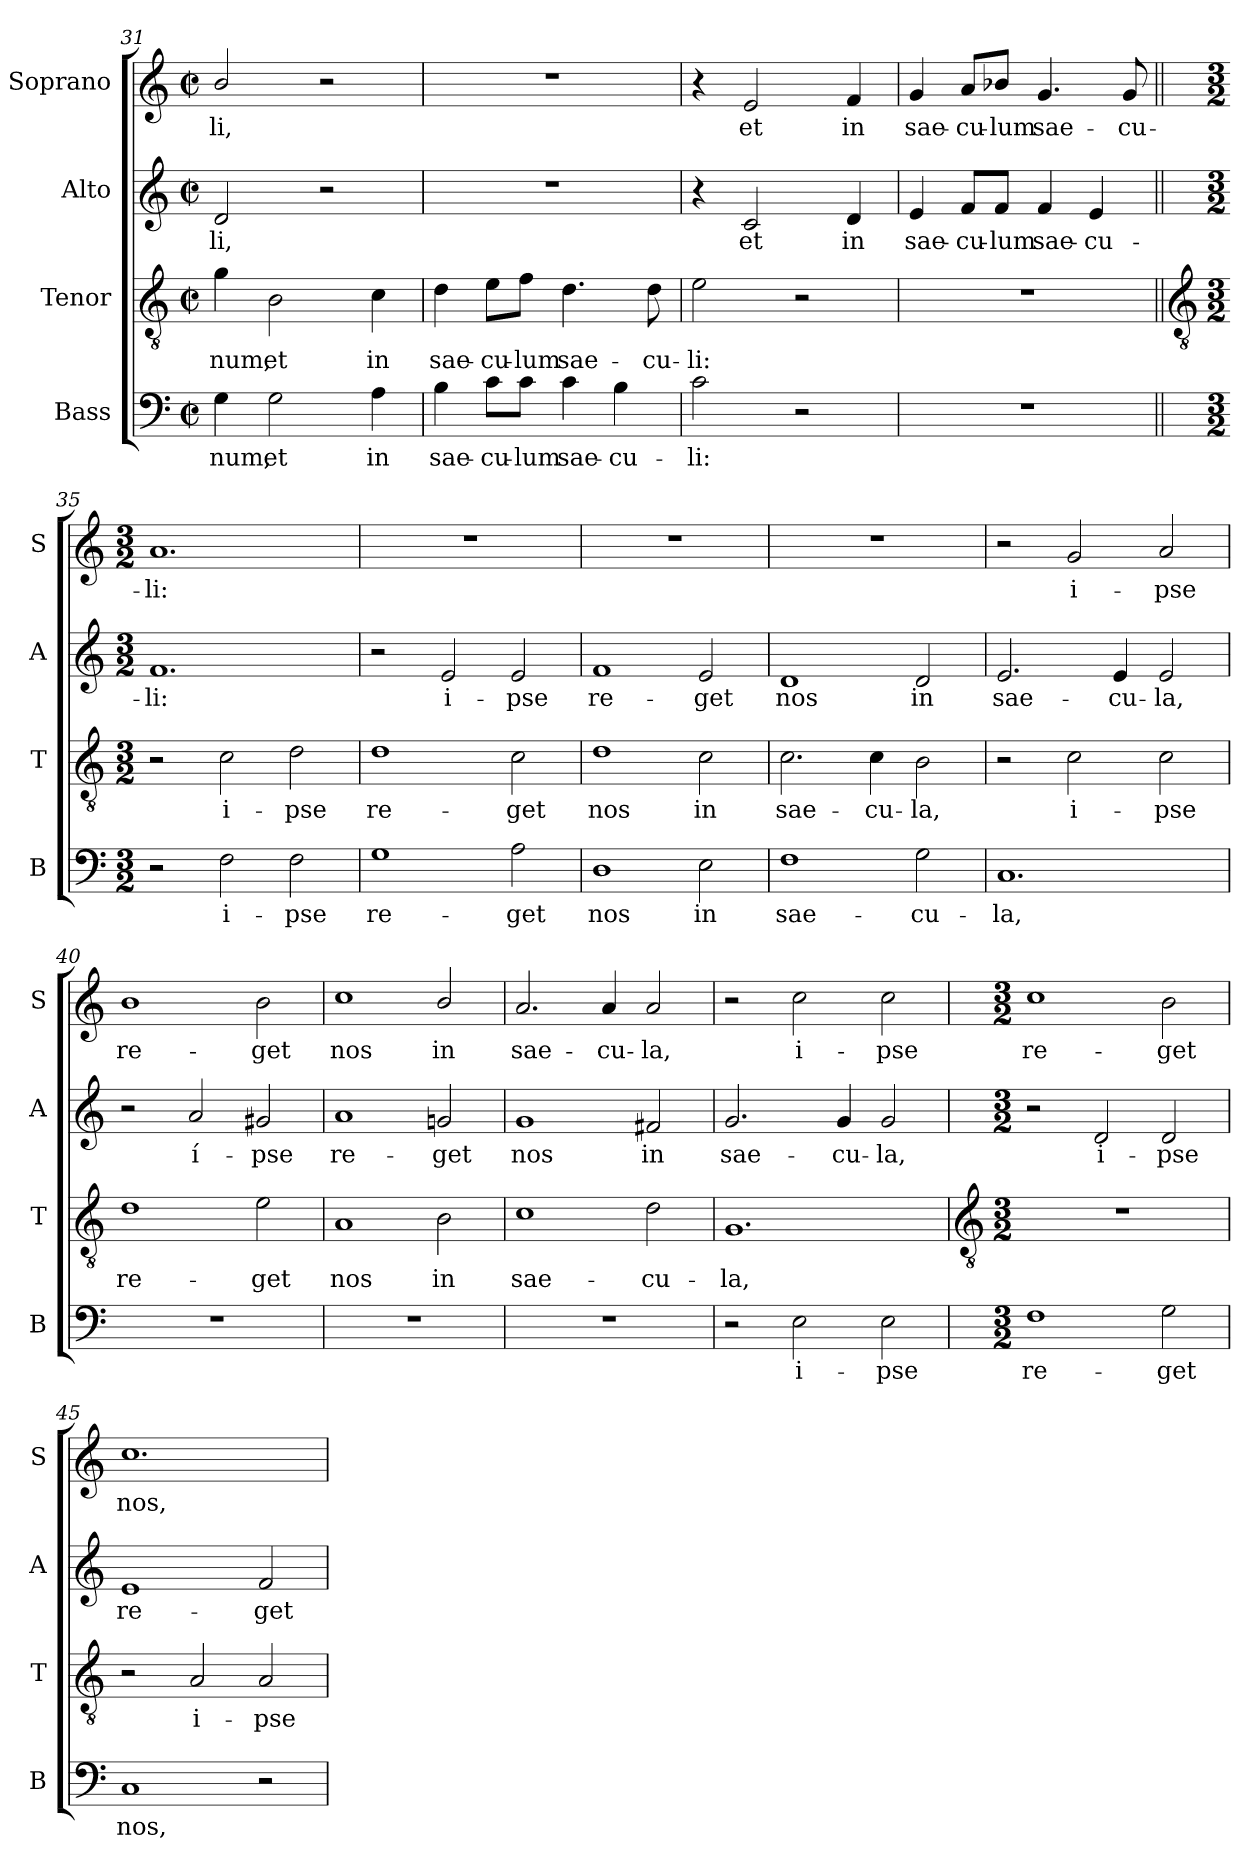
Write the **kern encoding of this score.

**kern	**text	**kern	**text	**kern	**text	**kern	**text
*part4	*part4	*part3	*part3	*part2	*part2	*part1	*part1
*staff4	*staff4	*staff3	*staff3	*staff2	*staff2	*staff1	*staff1
*I"Bass	*	*I"Tenor	*	*I"Alto	*	*I"Soprano	*
*I'B	*	*I'T	*	*I'A	*	*I'S	*
*clefF4	*	*clefGv2	*	*clefG2	*	*clefG2	*
*k[]	*	*k[]	*	*k[]	*	*k[]	*
*C:	*	*C:	*	*C:	*	*C:	*
*M2/2	*	*M2/2	*	*M2/2	*	*M2/2	*
*met(c|)	*	*met(c|)	*	*met(c|)	*	*met(c|)	*
=31	=31	=31	=31	=31	=31	=31	=31
!	!LO:LY:b	!	!LO:LY:b	!	!LO:LY:b	!	!LO:LY:b
4G	num,	4g	num,	2d	-li,	2b/	-li,
!	!LO:LY:b	!	!LO:LY:b	!	!	!	!
2G	et	2B	et	.	.	.	.
.	.	.	.	2r	.	2r	.
!	!LO:LY:b	!	!LO:LY:b	!	!	!	!
4A	in	4c	in	.	.	.	.
=32	=32	=32	=32	=32	=32	=32	=32
!	!LO:LY:b	!	!LO:LY:b	!	!	!	!
4B	sae-	4d	sae-	1r	.	1r	.
!	!LO:LY:b	!	!LO:LY:b	!	!	!	!
8c\L	-cu-	8e\L	-cu-	.	.	.	.
!	!LO:LY:b	!	!LO:LY:b	!	!	!	!
8c\J	-lum	8f\J	-lum	.	.	.	.
!	!LO:LY:b	!	!LO:LY:b	!	!	!	!
4c	sae-	4.d	sae-	.	.	.	.
!	!LO:LY:b	!	!	!	!	!	!
4B	-cu-	.	.	.	.	.	.
!	!	!	!LO:LY:b	!	!	!	!
.	.	8d	-cu-	.	.	.	.
=33	=33	=33	=33	=33	=33	=33	=33
!	!LO:LY:b	!	!LO:LY:b	!	!	!	!
2c	-li:	2e	-li:	4r	.	4r	.
!	!	!	!	!	!LO:LY:b	!	!LO:LY:b
.	.	.	.	2c	et	2e	et
2r	.	2r	.	.	.	.	.
!	!	!	!	!	!LO:LY:b	!	!LO:LY:b
.	.	.	.	4d	in	4f	in
=34	=34	=34	=34	=34	=34	=34	=34
!	!	!	!	!	!LO:LY:b	!	!LO:LY:b
1r	.	1r	.	4e	sae-	4g	sae-
!	!	!	!	!	!LO:LY:b	!	!LO:LY:b
.	.	.	.	8f/L	-cu-	8a/L	-cu-
!	!	!	!	!	!LO:LY:b	!	!LO:LY:b
.	.	.	.	8f/J	-lum	8b-X/J	-lum
!	!	!	!	!	!LO:LY:b	!	!LO:LY:b
.	.	.	.	4f	sae-	4.g	sae-
!	!	!	!	!	!LO:LY:b	!	!
.	.	.	.	4e	-cu-	.	.
!	!	!	!	!	!	!	!LO:LY:b
.	.	.	.	.	.	8g	-cu-
!!LO:LB:g=z
=35||	=35||	=35||	=35||	=35||	=35||	=35||	=35||
*	*	*clefGv2	*	*	*	*	*
*M3/2	*	*M3/2	*	*M3/2	*	*M3/2	*
!	!	!	!	!	!LO:LY:b	!	!LO:LY:b
2r	.	2r	.	1.f	-li:	1.a	-li:
!	!LO:LY:b	!	!LO:LY:b	!	!	!	!
2F	i-	2c	i-	.	.	.	.
!	!LO:LY:b	!	!LO:LY:b	!	!	!	!
2F	-pse	2d	-pse	.	.	.	.
=36	=36	=36	=36	=36	=36	=36	=36
!	!LO:LY:b	!	!LO:LY:b	!	!	!	!
1G	re-	1d	re-	2r	.	1.r	.
!	!	!	!	!	!LO:LY:b	!	!
.	.	.	.	2e	i-	.	.
!	!LO:LY:b	!	!LO:LY:b	!	!LO:LY:b	!	!
2A	-get	2c	-get	2e	-pse	.	.
=37	=37	=37	=37	=37	=37	=37	=37
!	!LO:LY:b	!	!LO:LY:b	!	!LO:LY:b	!	!
1D	nos	1d	nos	1f	re-	1.r	.
!	!LO:LY:b	!	!LO:LY:b	!	!LO:LY:b	!	!
2E	in	2c	in	2e	-get	.	.
=38	=38	=38	=38	=38	=38	=38	=38
!	!LO:LY:b	!	!LO:LY:b	!	!LO:LY:b	!	!
1F	sae-	2.c	sae-	1d	nos	1.r	.
!	!	!	!LO:LY:b	!	!	!	!
.	.	4c	-cu-	.	.	.	.
!	!LO:LY:b	!	!LO:LY:b	!	!LO:LY:b	!	!
2G	-cu-	2B	-la,	2d	in	.	.
=39	=39	=39	=39	=39	=39	=39	=39
!	!LO:LY:b	!	!	!	!LO:LY:b	!	!
1.C	-la,	2r	.	2.e	sae-	2r	.
!	!	!	!LO:LY:b	!	!	!	!LO:LY:b
.	.	2c	i-	.	.	2g	i-
!	!	!	!	!	!LO:LY:b	!	!
.	.	.	.	4e	-cu-	.	.
!	!	!	!LO:LY:b	!	!LO:LY:b	!	!LO:LY:b
.	.	2c	-pse	2e	-la,	2a	-pse
=40	=40	=40	=40	=40	=40	=40	=40
!	!	!	!LO:LY:b	!	!	!	!LO:LY:b
1.r	.	1d	re-	2r	.	1b	re-
!	!	!	!	!	!LO:LY:b	!	!
.	.	.	.	2a	í-	.	.
!	!	!	!LO:LY:b	!	!LO:LY:b	!	!LO:LY:b
.	.	2e	-get	2g#X	-pse	2b	-get
=41	=41	=41	=41	=41	=41	=41	=41
!	!	!	!LO:LY:b	!	!LO:LY:b	!	!LO:LY:b
1.r	.	1A	nos	1a	re-	1cc	nos
!	!	!	!LO:LY:b	!	!LO:LY:b	!	!LO:LY:b
.	.	2B	in	2gn	-get	2b/	in
=42	=42	=42	=42	=42	=42	=42	=42
!	!	!	!LO:LY:b	!	!LO:LY:b	!	!LO:LY:b
1.r	.	1c	sae-	1g	nos	2.a	sae-
!	!	!	!	!	!	!	!LO:LY:b
.	.	.	.	.	.	4a	-cu-
!	!	!	!LO:LY:b	!	!LO:LY:b	!	!LO:LY:b
.	.	2d	-cu-	2f#X	in	2a	-la,
=43	=43	=43	=43	=43	=43	=43	=43
!	!	!	!LO:LY:b	!	!LO:LY:b	!	!
2r	.	1.G	-la,	2.g	sae-	2r	.
!	!LO:LY:b	!	!	!	!	!	!LO:LY:b
2E	i-	.	.	.	.	2cc	i-
!	!	!	!	!	!LO:LY:b	!	!
.	.	.	.	4g	-cu-	.	.
!	!LO:LY:b	!	!	!	!LO:LY:b	!	!LO:LY:b
2E	-pse	.	.	2g	-la,	2cc	-pse
!!LO:LB:g=z
=44	=44	=44	=44	=44	=44	=44	=44
*	*	*clefGv2	*	*	*	*	*
*M3/2	*	*M3/2	*	*M3/2	*	*M3/2	*
!	!LO:LY:b	!	!	!	!	!	!LO:LY:b
1F	re-	1.r	.	2r	.	1cc	re-
!	!	!	!	!	!LO:LY:b	!	!
.	.	.	.	2d	i-	.	.
!	!LO:LY:b	!	!	!	!LO:LY:b	!	!LO:LY:b
2G	-get	.	.	2d	-pse	2b	-get
=45	=45	=45	=45	=45	=45	=45	=45
!	!LO:LY:b	!	!	!	!LO:LY:b	!	!LO:LY:b
1C	nos,	2r	.	1e	re-	1.cc	nos,
!	!	!	!LO:LY:b	!	!	!	!
.	.	2A	i-	.	.	.	.
!	!	!	!LO:LY:b	!	!LO:LY:b	!	!
2r	.	2A	-pse	2f	-get	.	.
=	=	=	=	=	=	=	=
*-	*-	*-	*-	*-	*-	*-	*-
